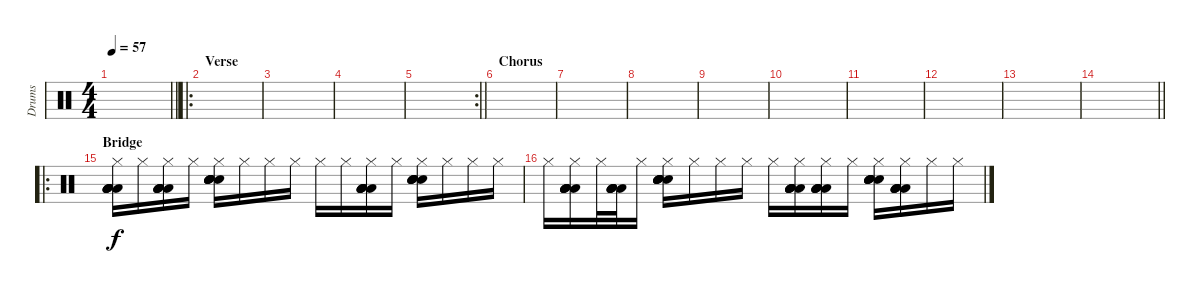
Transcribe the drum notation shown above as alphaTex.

\track ("Drums" "Drums") {instrument percussion}
\staff {score}
\articulation defaults
\ts (4 4)
\tempo 57
\clef neutral
\barLineRight lightlight
\ks c
|
\ro
\section ("" "Verse")
|
|
|
\rc 2
\barLineRight lightlight
|
\section ("" "Chorus")
|
|
|
|
|
|
|
|
\barLineRight lightlight
|
\ro
\section ("" "Bridge")
("Hi-Hat (closed)" "Low Tom (hit)" "Low Tom (hit)" "Low Tom (hit)" "Low Tom (hit)" "Low Tom (hit)").16 "Hi-Hat (closed)".16 ("Hi-Hat (closed)" "Low Tom (hit)" "Low Tom (hit)" "Low Tom (hit)" "Low Tom (hit)" "Low Tom (hit)").16 "Hi-Hat (closed)".16 ("Hi-Hat (closed)" "Snare (hit) 2" "Snare (hit) 2" "Snare (hit) 2" "Hand Clap (hit)" "Hand Clap (hit)").16 "Hi-Hat (closed)".16 "Hi-Hat (closed)".16 "Hi-Hat (closed)".16 "Hi-Hat (closed)".16 "Hi-Hat (closed)".16 ("Hi-Hat (closed)" "Low Tom (hit)" "Low Tom (hit)" "Low Tom (hit)" "Low Tom (hit)" "Low Tom (hit)").16 "Hi-Hat (closed)".16 ("Hi-Hat (closed)" "Snare (hit) 2" "Snare (hit) 2" "Snare (hit) 2" "Hand Clap (hit)" "Hand Clap (hit)").16 "Hi-Hat (closed)".16 "Hi-Hat (closed)".16 "Hi-Hat (closed)".16 |
"Hi-Hat (closed)".16 ("Hi-Hat (closed)" "Low Tom (hit)" "Low Tom (hit)" "Low Tom (hit)" "Low Tom (hit)" "Low Tom (hit)").16 "Hi-Hat (closed)".32 ("Low Tom (hit)" "Low Tom (hit)" "Low Tom (hit)" "Low Tom (hit)" "Low Tom (hit)").32 "Hi-Hat (closed)".16 ("Hi-Hat (closed)" "Snare (hit) 2" "Snare (hit) 2" "Snare (hit) 2" "Hand Clap (hit)" "Hand Clap (hit)").16 "Hi-Hat (closed)".16 "Hi-Hat (closed)".16 "Hi-Hat (closed)".16 "Hi-Hat (closed)".16 ("Hi-Hat (closed)" "Low Tom (hit)" "Low Tom (hit)" "Low Tom (hit)" "Low Tom (hit)" "Low Tom (hit)").16 ("Hi-Hat (closed)" "Low Tom (hit)" "Low Tom (hit)" "Low Tom (hit)" "Low Tom (hit)" "Low Tom (hit)").16 "Hi-Hat (closed)".16 ("Hi-Hat (closed)" "Snare (hit) 2" "Snare (hit) 2" "Snare (hit) 2" "Hand Clap (hit)" "Hand Clap (hit)").16 ("Hi-Hat (closed)" "Low Tom (hit)" "Low Tom (hit)" "Low Tom (hit)" "Low Tom (hit)" "Low Tom (hit)").16 "Hi-Hat (closed)".16 "Hi-Hat (closed)".16
